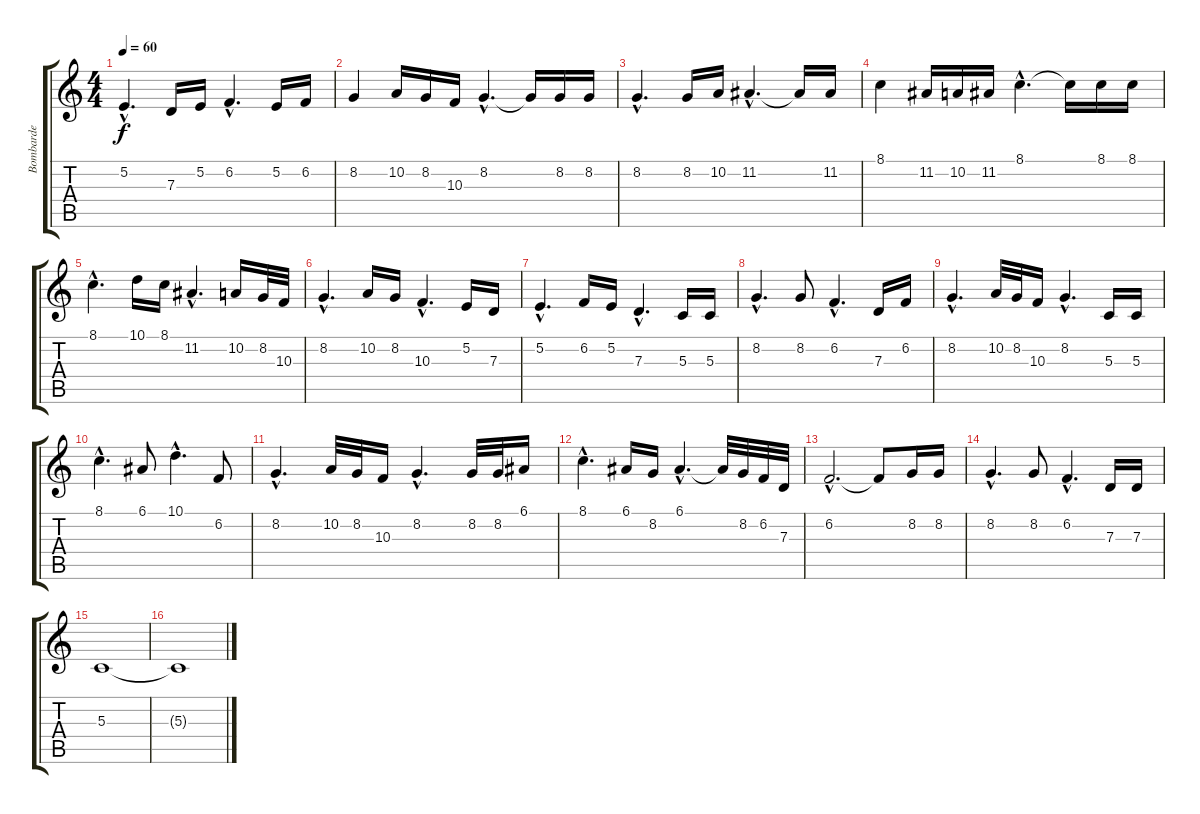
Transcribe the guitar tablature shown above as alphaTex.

\track ("Bombarde" "Bombarde") {instrument englishhorn}
\staff {score tabs}
\tuning (E4 B3 G3 D3 A2 E2) {hide}
\ts (4 4)
\tempo 60
\clef g2
\ks c
5.2{hac}.4{d dy f} 7.3.16 5.2.16 6.2{hac}.4{d} 5.2.16 6.2.16 |
8.2.4 10.2.16 8.2.16 10.3.16 8.2{hac}.4{d} 8.2{t}.16 8.2.16 8.2.16 |
8.2{hac}.4{d} 8.2.16 10.2.16 11.2{hac}.4{d} 11.2{t}.16 11.2.16 |
8.1.4 11.2.16 10.2.16 11.2.16 8.1{hac}.4{d} 8.1{t}.16 8.1.16 8.1.16 |
8.1{hac}.4{d} 10.1.16 8.1.16 11.2{hac}.4{d} 10.2.16 8.2.32 10.3.32 |
8.2{hac}.4{d} 10.2.16 8.2.16 10.3{hac}.4{d} 5.2.16 7.3.16 |
5.2{hac}.4{d} 6.2.16 5.2.16 7.3{hac}.4{d} 5.3.16 5.3.16 |
8.2{hac}.4{d} 8.2.8 6.2{hac}.4{d} 7.3.16 6.2.16 |
8.2{hac}.4{d} 10.2.32 8.2.32 10.3.16 8.2{hac}.4{d} 5.3.16 5.3.16 |
8.1{hac}.4{d} 6.1.8 10.1{hac}.4{d} 6.2.8 |
8.2{hac}.4{d} 10.2.32 8.2.32 10.3.16 8.2{hac}.4{d} 8.2.32 8.2.32 6.1.16 |
8.1{hac}.4{d} 6.1.16 8.2.16 6.1{hac}.4{d} 6.1{t}.32 8.2.32 6.2.32 7.3.32 |
6.2{hac}.2{d} 6.2{t}.8 8.2.16 8.2.16 |
8.2{hac}.4{d} 8.2.8 6.2{hac}.4{d} 7.3.16 7.3.16 |
5.3.1 |
5.3{t}.1
